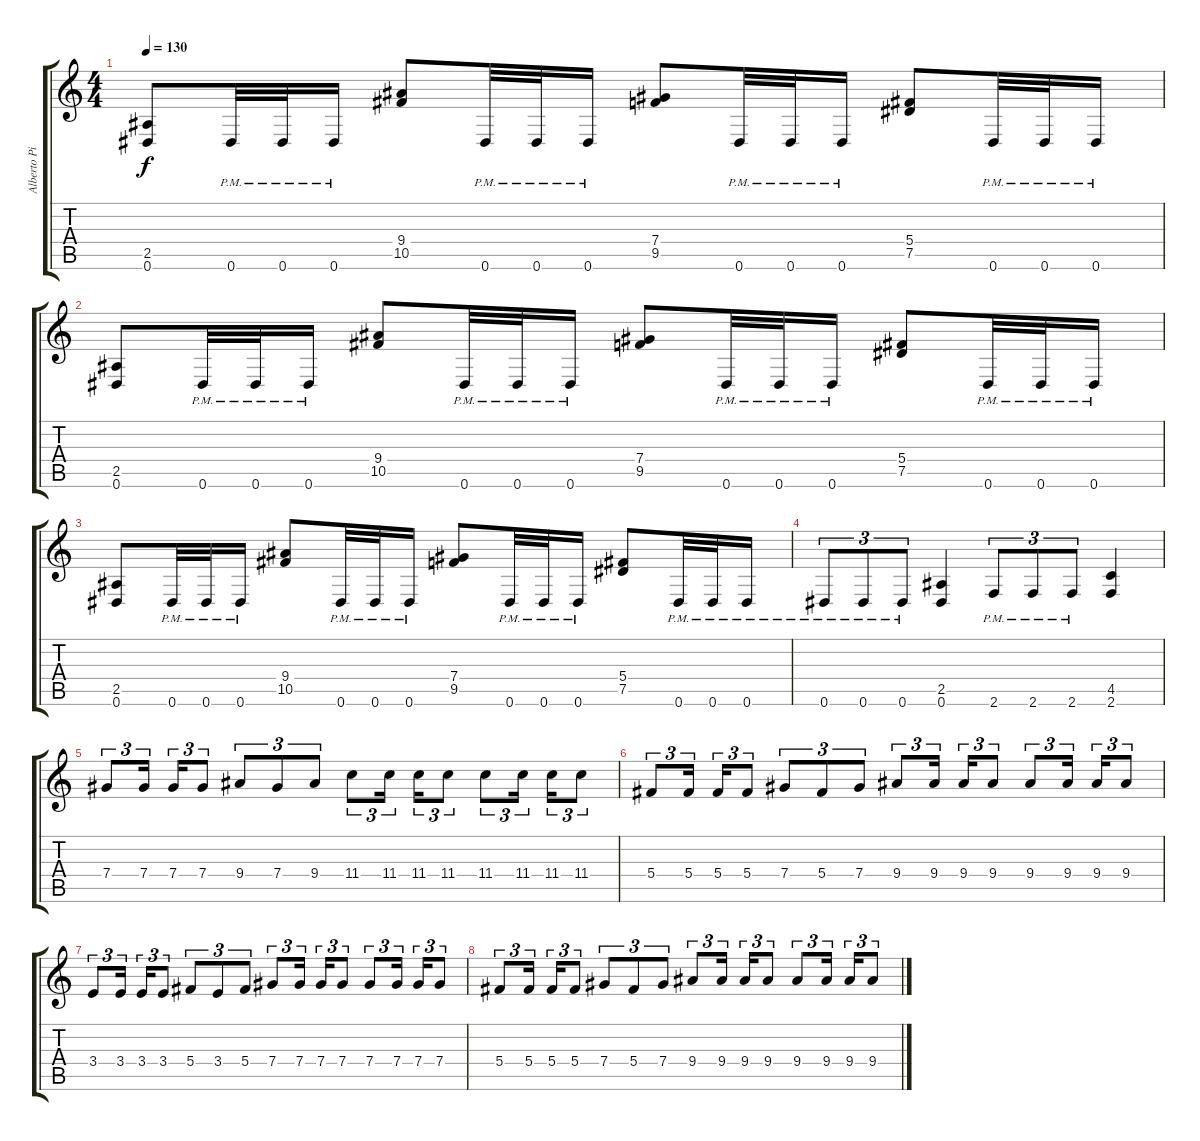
\track ("Alberto Pimentel" "Alberto Pi") {instrument distortionguitar}
\staff {score tabs}
\tuning (Eb4 Bb3 Gb3 Db3 Ab2 Eb2) {hide}
\ts (4 4)
\tempo 130
\clef g2
\ks c
(2.5 0.6).8{dy f} 0.6{pm}.32 0.6{pm}.32 0.6{pm}.16 (9.4 10.5).8 0.6{pm}.32 0.6{pm}.32 0.6{pm}.16 (7.4 9.5).8 0.6{pm}.32 0.6{pm}.32 0.6{pm}.16 (5.4 7.5).8 0.6{pm}.32 0.6{pm}.32 0.6{pm}.16 |
(2.5 0.6).8 0.6{pm}.32 0.6{pm}.32 0.6{pm}.16 (9.4 10.5).8 0.6{pm}.32 0.6{pm}.32 0.6{pm}.16 (7.4 9.5).8 0.6{pm}.32 0.6{pm}.32 0.6{pm}.16 (5.4 7.5).8 0.6{pm}.32 0.6{pm}.32 0.6{pm}.16 |
(2.5 0.6).8 0.6{pm}.32 0.6{pm}.32 0.6{pm}.16 (9.4 10.5).8 0.6{pm}.32 0.6{pm}.32 0.6{pm}.16 (7.4 9.5).8 0.6{pm}.32 0.6{pm}.32 0.6{pm}.16 (5.4 7.5).8 0.6{pm}.32 0.6{pm}.32 0.6{pm}.16 |
0.6{pm}.8{tu (3 2)} 0.6{pm}.8{tu (3 2)} 0.6{pm}.8{tu (3 2)} (2.5 0.6).4 2.6{pm}.8{tu (3 2)} 2.6{pm}.8{tu (3 2)} 2.6{pm}.8{tu (3 2)} (4.5 2.6).4 |
7.4.8{tu (3 2)} 7.4.16{tu (3 2)} 7.4.16{tu (3 2)} 7.4.8{tu (3 2)} 9.4.8{tu (3 2)} 7.4.8{tu (3 2)} 9.4.8{tu (3 2)} 11.4.8{tu (3 2)} 11.4.16{tu (3 2)} 11.4.16{tu (3 2)} 11.4.8{tu (3 2)} 11.4.8{tu (3 2)} 11.4.16{tu (3 2)} 11.4.16{tu (3 2)} 11.4.8{tu (3 2)} |
5.4.8{tu (3 2)} 5.4.16{tu (3 2)} 5.4.16{tu (3 2)} 5.4.8{tu (3 2)} 7.4.8{tu (3 2)} 5.4.8{tu (3 2)} 7.4.8{tu (3 2)} 9.4.8{tu (3 2)} 9.4.16{tu (3 2)} 9.4.16{tu (3 2)} 9.4.8{tu (3 2)} 9.4.8{tu (3 2)} 9.4.16{tu (3 2)} 9.4.16{tu (3 2)} 9.4.8{tu (3 2)} |
3.4.8{tu (3 2)} 3.4.16{tu (3 2)} 3.4.16{tu (3 2)} 3.4.8{tu (3 2)} 5.4.8{tu (3 2)} 3.4.8{tu (3 2)} 5.4.8{tu (3 2)} 7.4.8{tu (3 2)} 7.4.16{tu (3 2)} 7.4.16{tu (3 2)} 7.4.8{tu (3 2)} 7.4.8{tu (3 2)} 7.4.16{tu (3 2)} 7.4.16{tu (3 2)} 7.4.8{tu (3 2)} |
5.4.8{tu (3 2)} 5.4.16{tu (3 2)} 5.4.16{tu (3 2)} 5.4.8{tu (3 2)} 7.4.8{tu (3 2)} 5.4.8{tu (3 2)} 7.4.8{tu (3 2)} 9.4.8{tu (3 2)} 9.4.16{tu (3 2)} 9.4.16{tu (3 2)} 9.4.8{tu (3 2)} 9.4.8{tu (3 2)} 9.4.16{tu (3 2)} 9.4.16{tu (3 2)} 9.4.8{tu (3 2)}
